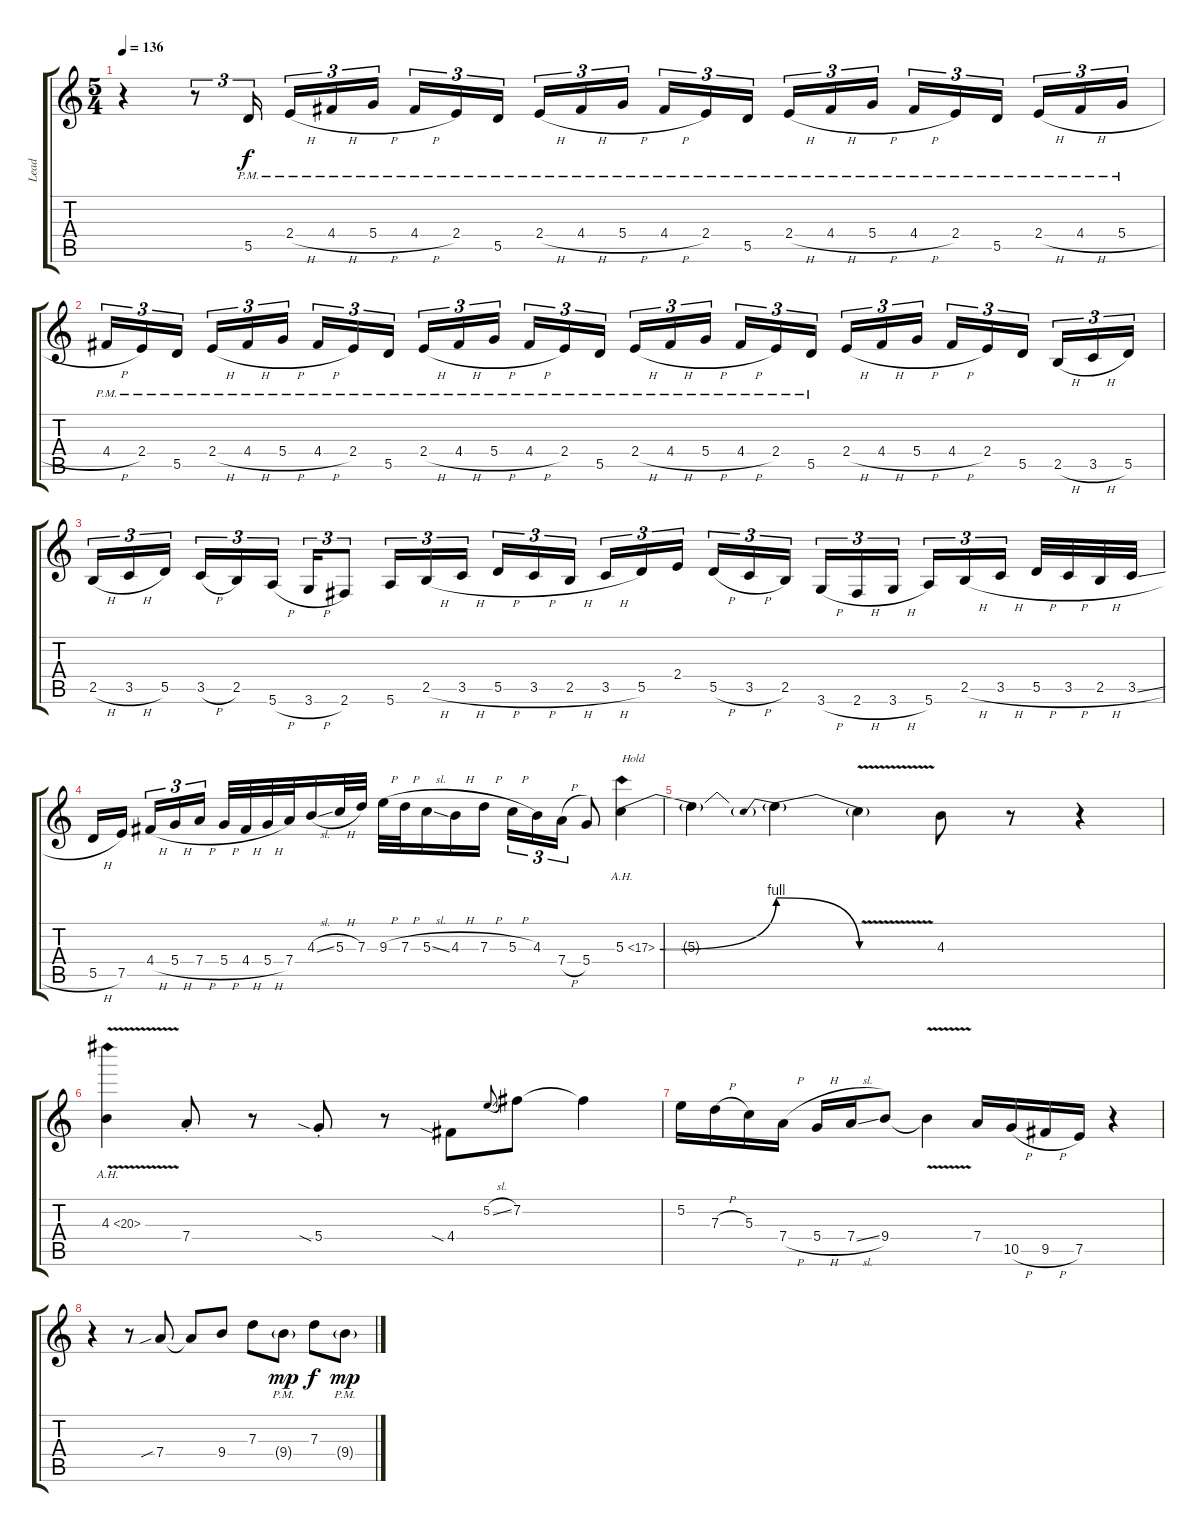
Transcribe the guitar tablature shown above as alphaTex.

\track ("Lead" "Lead") {instrument distortionguitar}
\staff {score tabs}
\tuning (E4 B3 G3 D3 A2 E2) {hide}
\ts (5 4)
\tempo 136
\clef g2
\ks c
r.4{dy f} r.8{tu (3 2)} 5.5{pm}.16{tu (3 2) beam splitsecondary} 2.4{h pm}.16{tu (3 2)} 4.4{h pm}.16{tu (3 2)} 5.4{h pm}.16{tu (3 2)} 4.4{h pm}.16{tu (3 2)} 2.4{pm}.16{tu (3 2)} 5.5{pm}.16{tu (3 2) beam splitsecondary} 2.4{h pm}.16{tu (3 2)} 4.4{h pm}.16{tu (3 2)} 5.4{h pm}.16{tu (3 2)} 4.4{h pm}.16{tu (3 2)} 2.4{pm}.16{tu (3 2)} 5.5{pm}.16{tu (3 2) beam splitsecondary} 2.4{h pm}.16{tu (3 2)} 4.4{h pm}.16{tu (3 2)} 5.4{h pm}.16{tu (3 2)} 4.4{h pm}.16{tu (3 2)} 2.4{pm}.16{tu (3 2)} 5.5{pm}.16{tu (3 2) beam splitsecondary} 2.4{h pm}.16{tu (3 2)} 4.4{h pm}.16{tu (3 2)} 5.4{h pm}.16{tu (3 2)} |
4.4{h pm}.16{tu (3 2)} 2.4{pm}.16{tu (3 2)} 5.5{pm}.16{tu (3 2) beam splitsecondary} 2.4{h pm}.16{tu (3 2)} 4.4{h pm}.16{tu (3 2)} 5.4{h pm}.16{tu (3 2)} 4.4{h pm}.16{tu (3 2)} 2.4{pm}.16{tu (3 2)} 5.5{pm}.16{tu (3 2) beam splitsecondary} 2.4{h pm}.16{tu (3 2)} 4.4{h pm}.16{tu (3 2)} 5.4{h pm}.16{tu (3 2)} 4.4{h pm}.16{tu (3 2)} 2.4{pm}.16{tu (3 2)} 5.5{pm}.16{tu (3 2) beam splitsecondary} 2.4{h pm}.16{tu (3 2)} 4.4{h pm}.16{tu (3 2)} 5.4{h pm}.16{tu (3 2)} 4.4{h pm}.16{tu (3 2)} 2.4{pm}.16{tu (3 2)} 5.5{pm}.16{tu (3 2) beam splitsecondary} 2.4{h}.16{tu (3 2)} 4.4{h}.16{tu (3 2)} 5.4{h}.16{tu (3 2)} 4.4{h}.16{tu (3 2)} 2.4.16{tu (3 2)} 5.5.16{tu (3 2) beam splitsecondary} 2.5{h}.16{tu (3 2)} 3.5{h}.16{tu (3 2)} 5.5.16{tu (3 2)} |
2.5{h}.16{tu (3 2)} 3.5{h}.16{tu (3 2)} 5.5.16{tu (3 2) beam splitsecondary} 3.5{h}.16{tu (3 2)} 2.5.16{tu (3 2)} 5.6{h}.16{tu (3 2)} 3.6{h}.16{tu (3 2)} 2.6.8{tu (3 2)} 5.6.16{tu (3 2)} 2.5{h}.16{tu (3 2)} 3.5{h}.16{tu (3 2)} 5.5{h}.16{tu (3 2)} 3.5{h}.16{tu (3 2)} 2.5{h}.16{tu (3 2) beam splitsecondary} 3.5{h}.16{tu (3 2)} 5.5.16{tu (3 2)} 2.4.16{tu (3 2)} 5.5{h}.16{tu (3 2)} 3.5{h}.16{tu (3 2)} 2.5.16{tu (3 2) beam splitsecondary} 3.6{h}.16{tu (3 2)} 2.6{h}.16{tu (3 2)} 3.6{h}.16{tu (3 2)} 5.6.16{tu (3 2)} 2.5{h}.16{tu (3 2)} 3.5{h}.16{tu (3 2) beam splitsecondary} 5.5{h}.32 3.5{h}.32 2.5{h}.32 3.5{sl}.32 |
5.5{h}.16 7.5.16{beam splitsecondary} 4.4{h}.16{tu (3 2)} 5.4{h}.16{tu (3 2)} 7.4{h}.16{tu (3 2)} 5.4{h}.32 4.4{h}.32 5.4{h}.32 7.4.32 4.3{sl}.16 5.3{h}.32 7.3.32 9.3{h}.32 7.3{h}.32 5.3{sl}.16 4.3{h}.16 7.3{h}.16 5.3{h}.16{tu (3 2)} 4.3.16{tu (3 2)} 7.4{h}.16{tu (3 2)} 5.4.8 5.3{be (bend 0 0 60 4) ah 12}.4{txt "Hold"} |
5.3{t}.4 5.3{be (prebendrelease 0 4 60 0) t}.4 5.3{v t}.4 4.3.8 r.8 r.4 |
4.3{ah 16 v}.4 7.4{st}.8 r.8 5.4{sia st}.8 r.8 4.4{sia}.8 5.2{sl}.8{gr onbeat} 7.2.8 7.2{t}.4 |
5.2.16 7.3{h}.16 5.3.16 7.4{h}.16 5.4{h}.16 7.4{sl}.16 9.4.8 9.4{v t}.4 7.4.16 10.5{h}.16 9.5{h}.16 7.5.16 r.4 |
r.4 r.8 7.4{sib}.8 7.4{t}.8 9.4.8 7.3.8 9.4{g pm}.8{dy mp} 7.3.8{dy f} 9.4{g pm}.8{dy mp}
